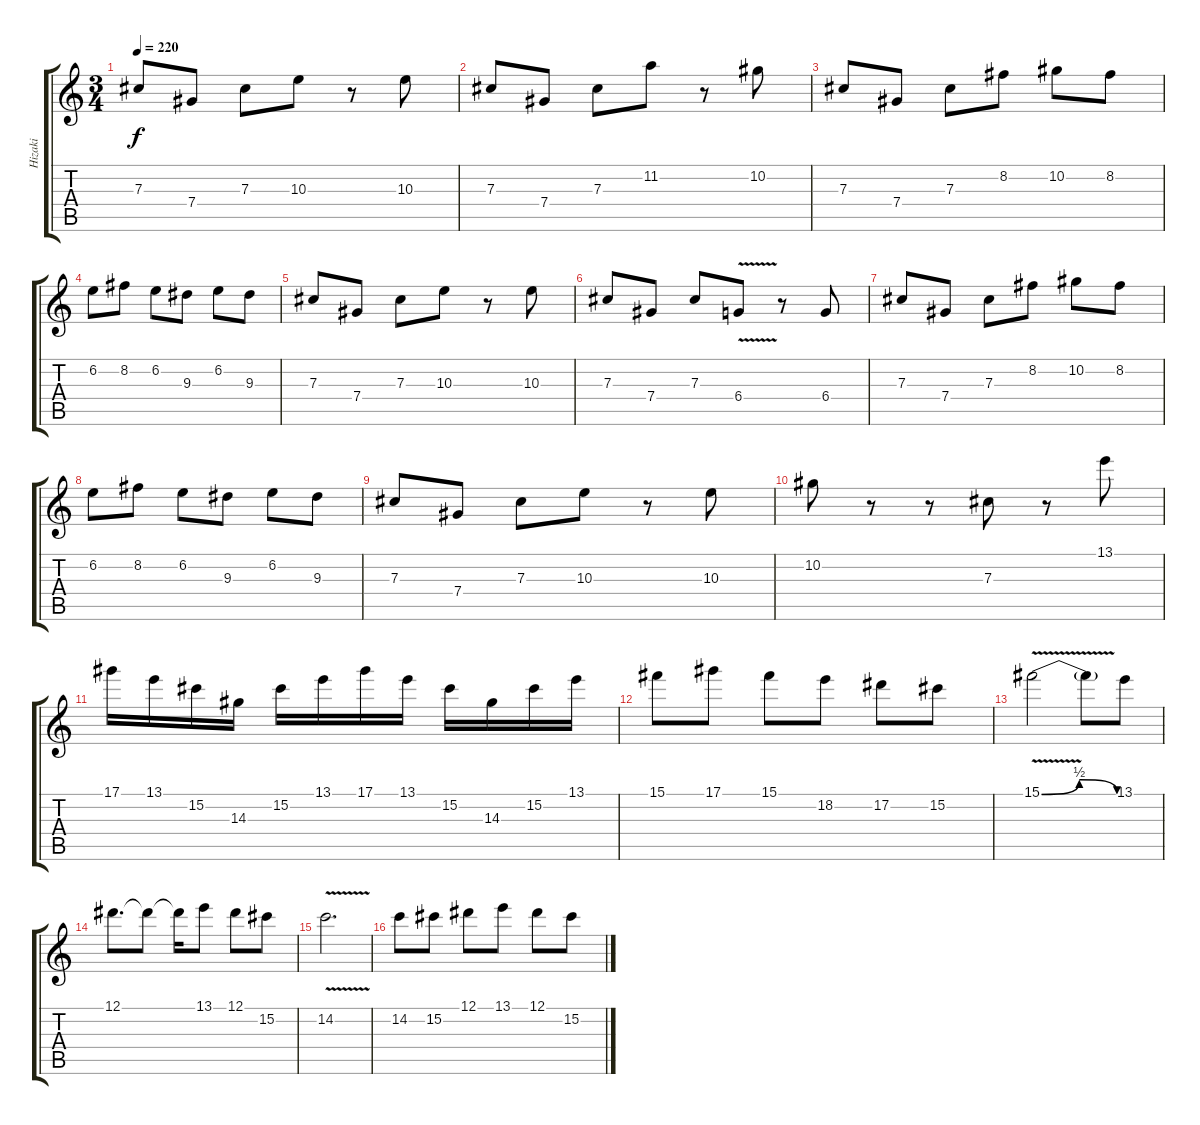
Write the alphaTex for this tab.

\track ("Hizaki" "Hizaki") {instrument distortionguitar}
\staff {score tabs}
\tuning (Eb4 Bb3 Gb3 Db3 Ab2 Db2) {hide}
\ts (3 4)
\tempo 220
\clef g2
\ks c
7.3.8{dy f} 7.4.8 7.3.8 10.3.8 r.8 10.3.8 |
7.3.8 7.4.8 7.3.8 11.2.8 r.8 10.2.8 |
7.3.8 7.4.8 7.3.8 8.2.8 10.2.8 8.2.8 |
6.2.8 8.2.8 6.2.8 9.3.8 6.2.8 9.3.8 |
7.3.8 7.4.8 7.3.8 10.3.8 r.8 10.3.8 |
7.3.8 7.4.8 7.3.8 6.4{v}.8 r.8 6.4.8 |
7.3.8 7.4.8 7.3.8 8.2.8 10.2.8 8.2.8 |
6.2.8 8.2.8 6.2.8 9.3.8 6.2.8 9.3.8 |
7.3.8 7.4.8 7.3.8 10.3.8 r.8 10.3.8 |
10.2.8 r.8 r.8 7.3.8 r.8 13.1.8 |
17.1.16 13.1.16 15.2.16 14.3.16 15.2.16 13.1.16 17.1.16 13.1.16 15.2.16 14.3.16 15.2.16 13.1.16 |
15.1.8 17.1.8 15.1.8 18.2.8 17.2.8 15.2.8 |
15.1{be (bendrelease 0 0 30 2 45 2 60 0) v}.2 15.1{t}.8 13.1.8 |
12.1.8{d} 12.1{t}.8 12.1{t}.16 13.1.8 12.1.8 15.2.8 |
14.2{v}.2{d} |
14.2.8 15.2.8 12.1.8 13.1.8 12.1.8 15.2.8
